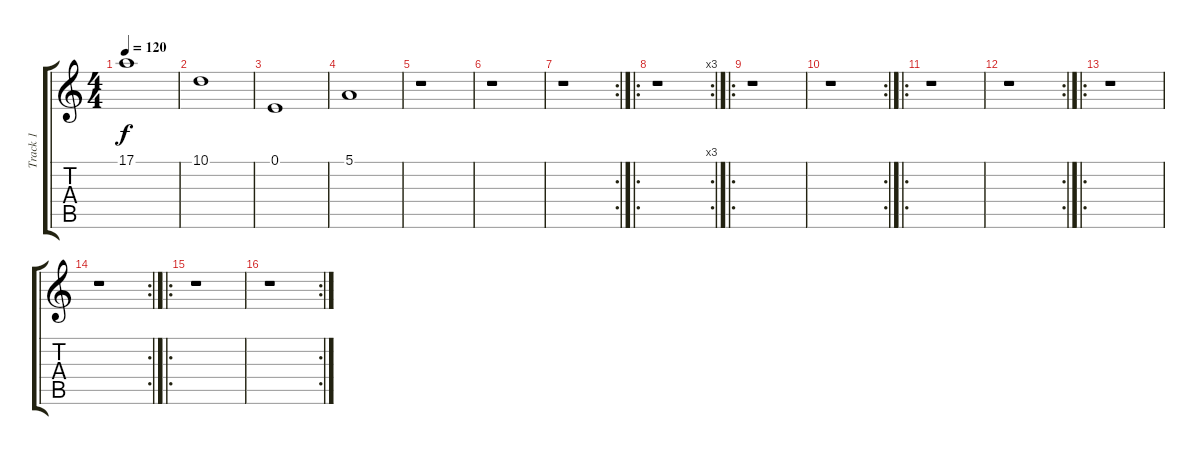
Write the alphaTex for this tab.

\track ("Track 1" "Track 1") {instrument trumpet}
\staff {score tabs}
\tuning (E4 B3 G3 D3 A2 E2) {hide}
\ts (4 4)
\tempo 120
\clef g2
\ks c
17.1.1{dy f} |
10.1.1 |
0.1.1 |
5.1.1 |
r.1 |
r.1 |
\rc 2
r.1 |
\ro
\rc 3
r.1 |
\ro
r.1 |
\rc 2
r.1 |
\ro
r.1 |
\rc 2
r.1 |
\ro
r.1 |
\rc 2
r.1 |
\ro
r.1 |
\rc 2
r.1
